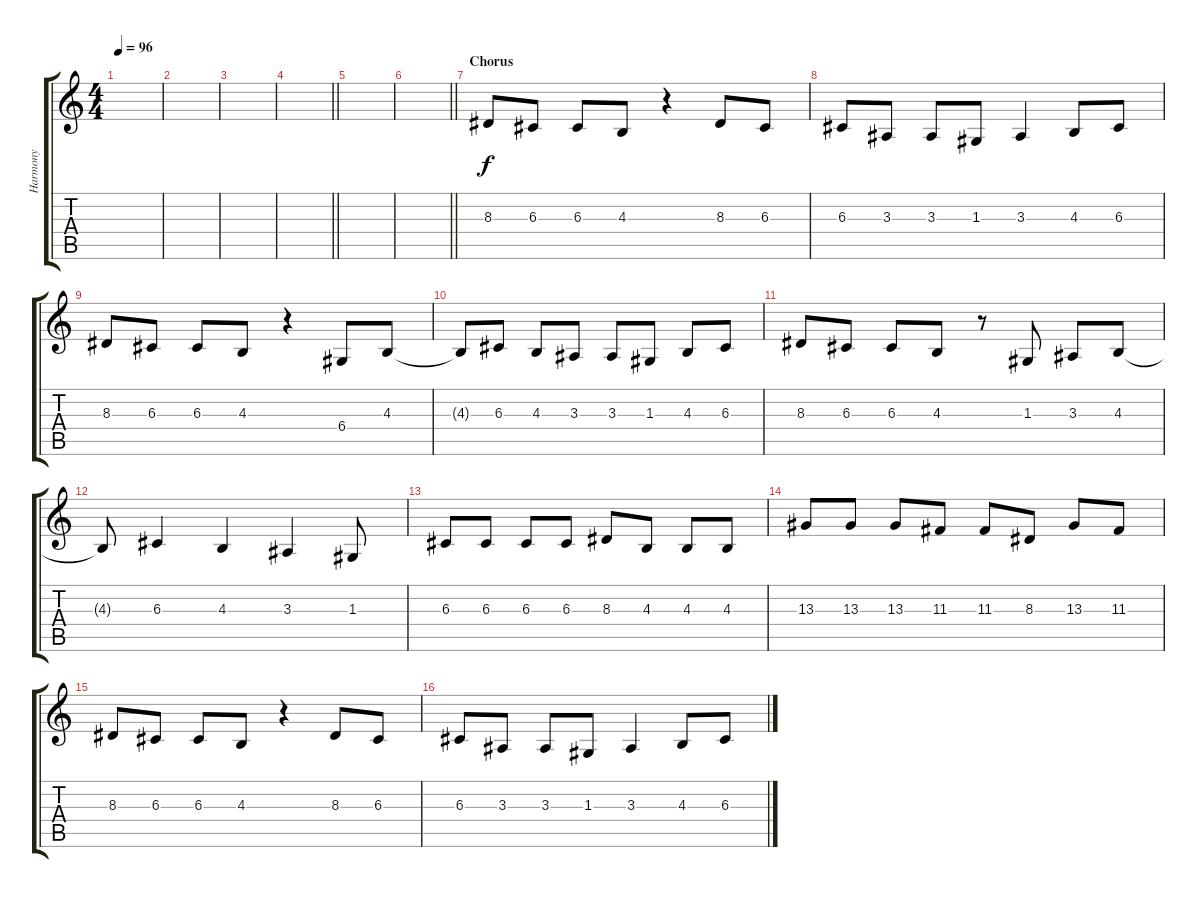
\track ("Harmony" "Harmony") {instrument trombone}
\staff {score tabs}
\tuning (E4 B3 G3 D3 A2 E2) {hide}
\ts (4 4)
\tempo 96
\clef g2
\ks c
|
|
|
\barLineRight lightlight
|
|
\barLineRight lightlight
|
\section ("" "Chorus")
8.3.8 6.3.8 6.3.8 4.3.8 r.4 8.3.8 6.3.8 |
6.3.8 3.3.8 3.3.8 1.3.8 3.3.4 4.3.8 6.3.8 |
8.3.8 6.3.8 6.3.8 4.3.8 r.4 6.4.8 4.3.8 |
4.3{t}.8 6.3.8 4.3.8 3.3.8 3.3.8 1.3.8 4.3.8 6.3.8 |
8.3.8 6.3.8 6.3.8 4.3.8 r.8 1.3.8 3.3.8 4.3.8 |
4.3{t}.8 6.3.4 4.3.4 3.3.4 1.3.8 |
6.3.8 6.3.8 6.3.8 6.3.8 8.3.8 4.3.8 4.3.8 4.3.8 |
13.3.8 13.3.8 13.3.8 11.3.8 11.3.8 8.3.8 13.3.8 11.3.8 |
8.3.8 6.3.8 6.3.8 4.3.8 r.4 8.3.8 6.3.8 |
6.3.8 3.3.8 3.3.8 1.3.8 3.3.4 4.3.8 6.3.8
